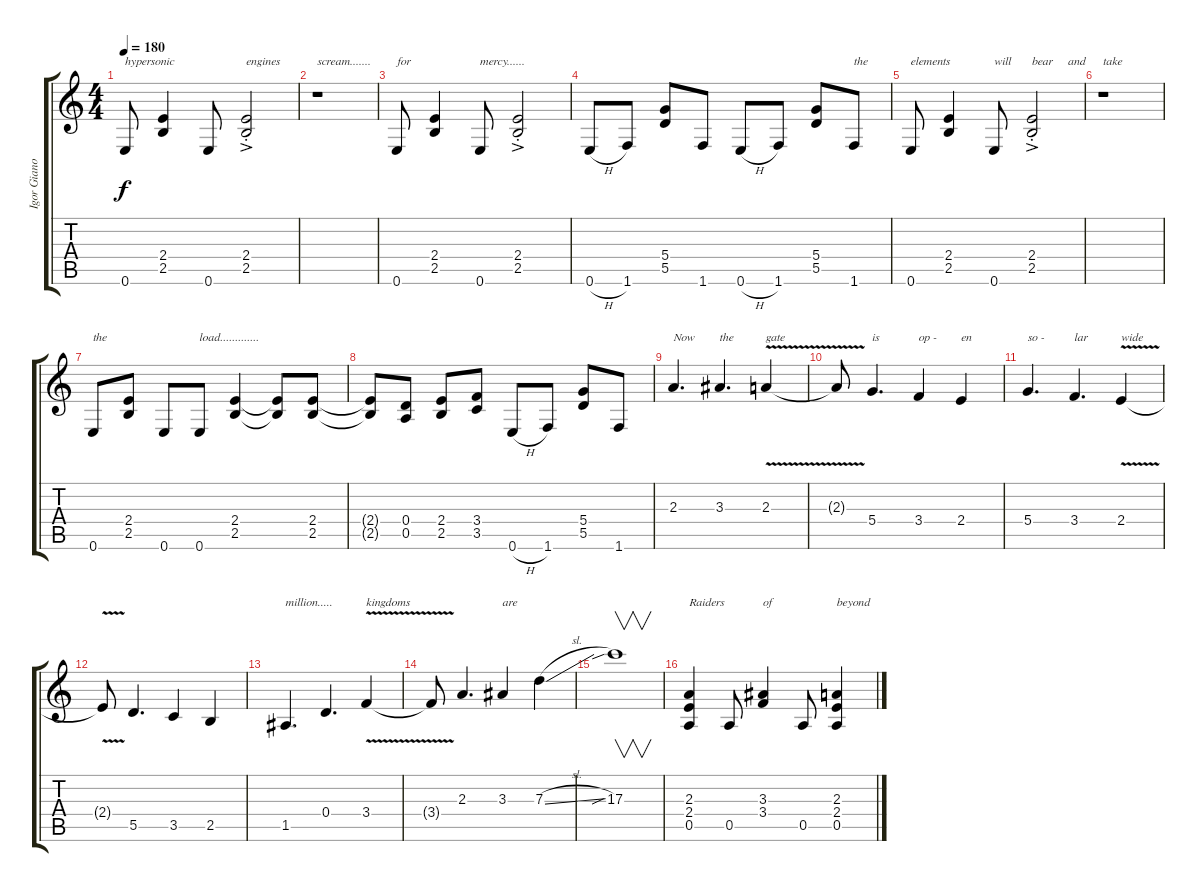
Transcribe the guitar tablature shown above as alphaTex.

\track ("Igor Gianola" "Igor Giano") {instrument distortionguitar}
\staff {score tabs}
\tuning (E4 B3 G3 D3 A2 E2) {hide}
\ts (4 4)
\tempo 180
\clef g2
\ks c
0.6.8{txt "hypersonic" dy f} (2.4 2.5).4 0.6.8 (2.4{ac st} 2.5{ac st}).2{txt "engines"} |
r.1{txt "scream......."} |
0.6.8{txt "for"} (2.4 2.5).4 0.6.8{txt "mercy......"} (2.4{ac st} 2.5{ac st}).2 |
0.6{h}.8 1.6.8 (5.4 5.5).8 1.6.8 0.6{h}.8 1.6.8 (5.4 5.5).8 1.6.8{txt "the"} |
0.6.8{txt "elements"} (2.4 2.5).4 0.6.8{txt "will"} (2.4{ac st} 2.5{ac st}).2{txt "bear     and"} |
r.1{txt "take"} |
0.6.8{txt "the"} (2.4 2.5).8 0.6.8 0.6.8{txt "load............."} (2.4 2.5).4 (2.4{t} 2.5{t}).8 (2.4 2.5).8 |
(2.4{t} 2.5{t}).8 (0.4 0.5).8 (2.4 2.5).8 (3.4 3.5).8 0.6{h}.8 1.6.8 (5.4 5.5).8 1.6.8 |
2.3.4{d txt "Now"} 3.3.4{d txt "the"} 2.3{v}.4{txt "gate"} |
2.3{v t}.8 5.4.4{d txt "is"} 3.4.4{txt "op -"} 2.4.4{txt "en"} |
5.4.4{d txt "so -"} 3.4.4{d txt "lar"} 2.4{v}.4{txt "wide"} |
2.4{t}.8 5.5.4{d} 3.5.4 2.5.4 |
1.5.4{d txt "million....."} 0.4.4{d} 3.4{v}.4{txt "kingdoms"} |
3.4{t}.8 2.3.4{d} 3.3.4{txt "are"} 7.3{sl}.4 |
17.3{sib}.1{v} |
(2.3 2.4 0.5).4{txt "Raiders"} 0.5.8 (3.3 3.4).4{txt "of"} 0.5.8 (2.3 2.4 0.5).4{txt "beyond"}
